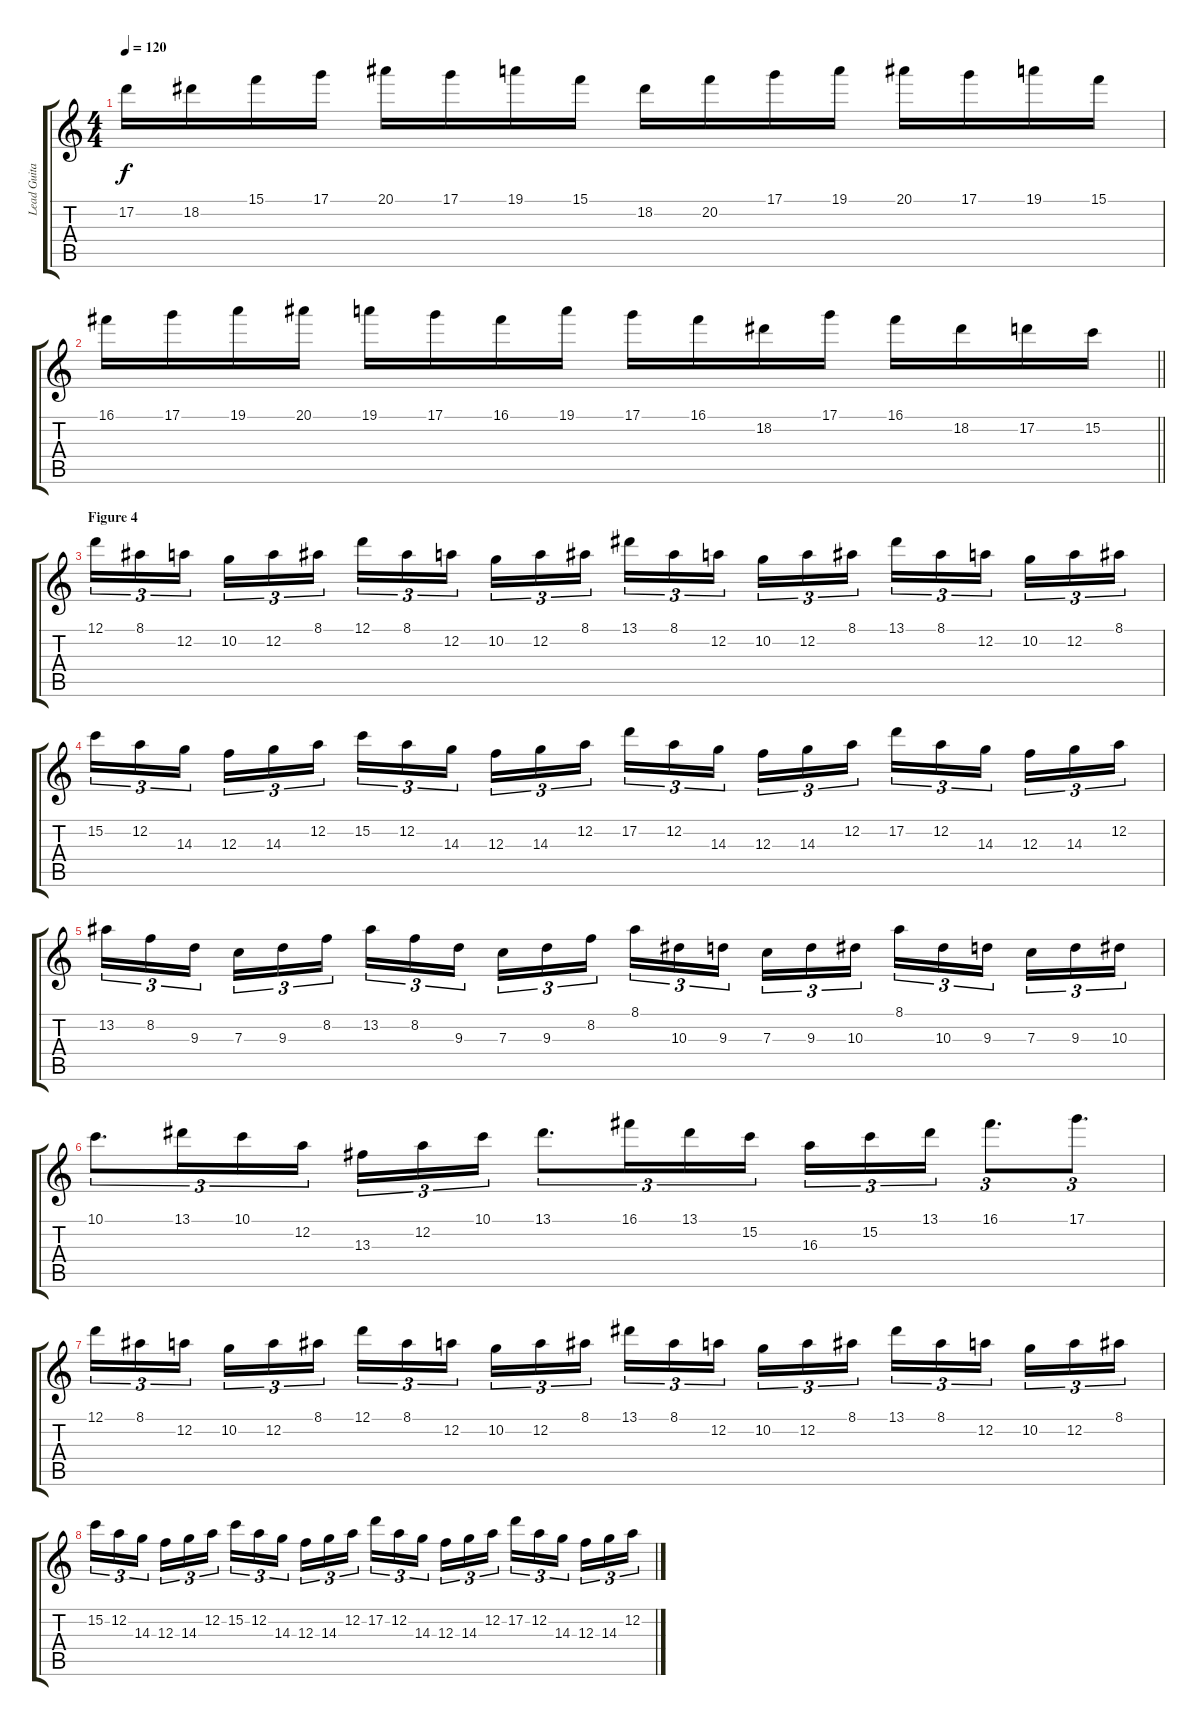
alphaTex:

\track ("Lead Guitar" "Lead Guita") {instrument distortionguitar}
\staff {score tabs}
\tuning (D4 A3 F3 C3 G2 D2) {hide}
\ts (4 4)
\tempo 120
\clef g2
\ks c
17.2.16{dy f} 18.2.16 15.1.16 17.1.16 20.1.16 17.1.16 19.1.16 15.1.16 18.2.16 20.2.16 17.1.16 19.1.16 20.1.16 17.1.16 19.1.16 15.1.16 |
\barLineRight lightlight
16.1.16 17.1.16 19.1.16 20.1.16 19.1.16 17.1.16 16.1.16 19.1.16 17.1.16 16.1.16 18.2.16 17.1.16 16.1.16 18.2.16 17.2.16 15.2.16 |
\section ("" "Figure 4")
12.1.16{tu (3 2)} 8.1.16{tu (3 2)} 12.2.16{tu (3 2) beam splitsecondary} 10.2.16{tu (3 2)} 12.2.16{tu (3 2)} 8.1.16{tu (3 2)} 12.1.16{tu (3 2)} 8.1.16{tu (3 2)} 12.2.16{tu (3 2) beam splitsecondary} 10.2.16{tu (3 2)} 12.2.16{tu (3 2)} 8.1.16{tu (3 2)} 13.1.16{tu (3 2)} 8.1.16{tu (3 2)} 12.2.16{tu (3 2) beam splitsecondary} 10.2.16{tu (3 2)} 12.2.16{tu (3 2)} 8.1.16{tu (3 2)} 13.1.16{tu (3 2)} 8.1.16{tu (3 2)} 12.2.16{tu (3 2) beam splitsecondary} 10.2.16{tu (3 2)} 12.2.16{tu (3 2)} 8.1.16{tu (3 2)} |
15.2.16{tu (3 2)} 12.2.16{tu (3 2)} 14.3.16{tu (3 2) beam splitsecondary} 12.3.16{tu (3 2)} 14.3.16{tu (3 2)} 12.2.16{tu (3 2)} 15.2.16{tu (3 2)} 12.2.16{tu (3 2)} 14.3.16{tu (3 2) beam splitsecondary} 12.3.16{tu (3 2)} 14.3.16{tu (3 2)} 12.2.16{tu (3 2)} 17.2.16{tu (3 2)} 12.2.16{tu (3 2)} 14.3.16{tu (3 2) beam splitsecondary} 12.3.16{tu (3 2)} 14.3.16{tu (3 2)} 12.2.16{tu (3 2)} 17.2.16{tu (3 2)} 12.2.16{tu (3 2)} 14.3.16{tu (3 2) beam splitsecondary} 12.3.16{tu (3 2)} 14.3.16{tu (3 2)} 12.2.16{tu (3 2)} |
13.2.16{tu (3 2)} 8.2.16{tu (3 2)} 9.3.16{tu (3 2) beam splitsecondary} 7.3.16{tu (3 2)} 9.3.16{tu (3 2)} 8.2.16{tu (3 2)} 13.2.16{tu (3 2)} 8.2.16{tu (3 2)} 9.3.16{tu (3 2) beam splitsecondary} 7.3.16{tu (3 2)} 9.3.16{tu (3 2)} 8.2.16{tu (3 2)} 8.1.16{tu (3 2)} 10.3.16{tu (3 2)} 9.3.16{tu (3 2) beam splitsecondary} 7.3.16{tu (3 2)} 9.3.16{tu (3 2)} 10.3.16{tu (3 2)} 8.1.16{tu (3 2)} 10.3.16{tu (3 2)} 9.3.16{tu (3 2) beam splitsecondary} 7.3.16{tu (3 2)} 9.3.16{tu (3 2)} 10.3.16{tu (3 2)} |
10.1.8{d tu (3 2)} 13.1.16{tu (3 2)} 10.1.16{tu (3 2)} 12.2.16{tu (3 2)} 13.3.16{tu (3 2)} 12.2.16{tu (3 2)} 10.1.16{tu (3 2)} 13.1.8{d tu (3 2)} 16.1.16{tu (3 2)} 13.1.16{tu (3 2)} 15.2.16{tu (3 2) beam splitsecondary} 16.3.16{tu (3 2)} 15.2.16{tu (3 2)} 13.1.16{tu (3 2)} 16.1.8{d tu (3 2)} 17.1.8{d tu (3 2)} |
12.1.16{tu (3 2)} 8.1.16{tu (3 2)} 12.2.16{tu (3 2) beam splitsecondary} 10.2.16{tu (3 2)} 12.2.16{tu (3 2)} 8.1.16{tu (3 2)} 12.1.16{tu (3 2)} 8.1.16{tu (3 2)} 12.2.16{tu (3 2) beam splitsecondary} 10.2.16{tu (3 2)} 12.2.16{tu (3 2)} 8.1.16{tu (3 2)} 13.1.16{tu (3 2)} 8.1.16{tu (3 2)} 12.2.16{tu (3 2) beam splitsecondary} 10.2.16{tu (3 2)} 12.2.16{tu (3 2)} 8.1.16{tu (3 2)} 13.1.16{tu (3 2)} 8.1.16{tu (3 2)} 12.2.16{tu (3 2) beam splitsecondary} 10.2.16{tu (3 2)} 12.2.16{tu (3 2)} 8.1.16{tu (3 2)} |
15.2.16{tu (3 2)} 12.2.16{tu (3 2)} 14.3.16{tu (3 2) beam splitsecondary} 12.3.16{tu (3 2)} 14.3.16{tu (3 2)} 12.2.16{tu (3 2)} 15.2.16{tu (3 2)} 12.2.16{tu (3 2)} 14.3.16{tu (3 2) beam splitsecondary} 12.3.16{tu (3 2)} 14.3.16{tu (3 2)} 12.2.16{tu (3 2)} 17.2.16{tu (3 2)} 12.2.16{tu (3 2)} 14.3.16{tu (3 2) beam splitsecondary} 12.3.16{tu (3 2)} 14.3.16{tu (3 2)} 12.2.16{tu (3 2)} 17.2.16{tu (3 2)} 12.2.16{tu (3 2)} 14.3.16{tu (3 2) beam splitsecondary} 12.3.16{tu (3 2)} 14.3.16{tu (3 2)} 12.2.16{tu (3 2)}
